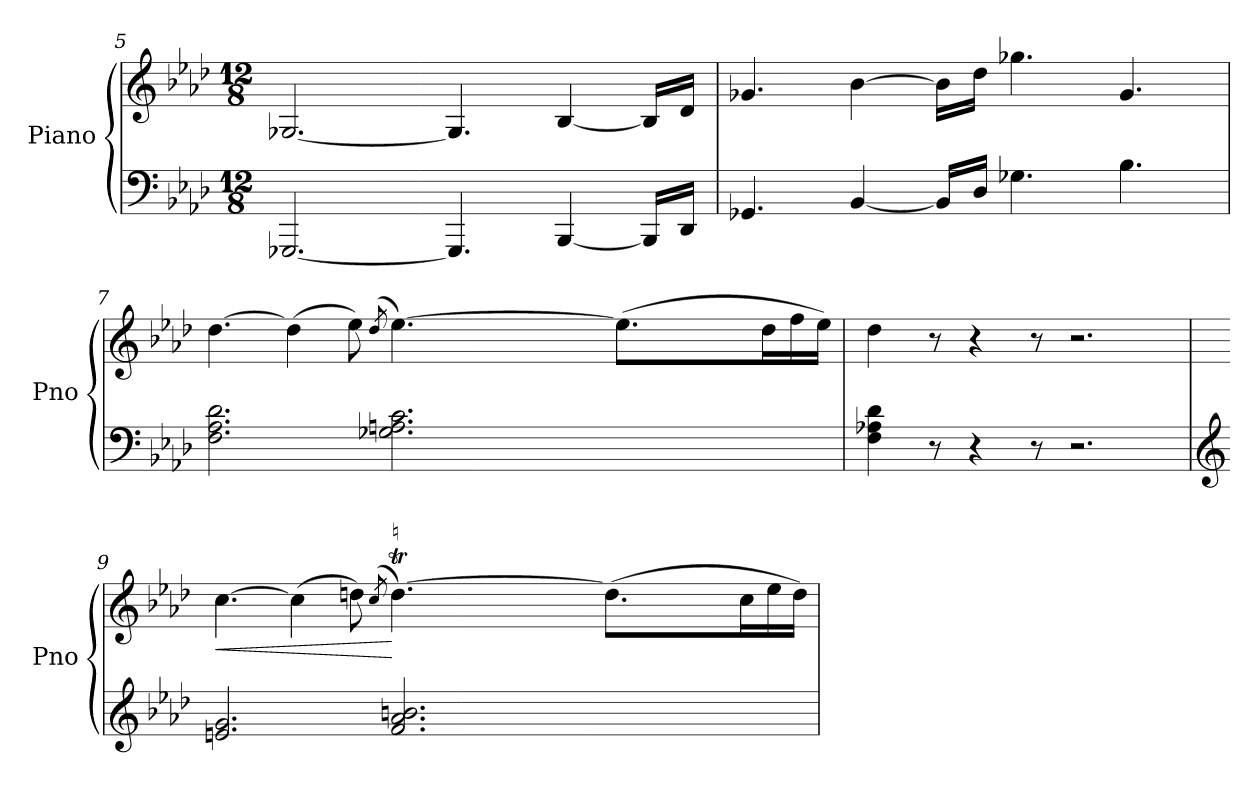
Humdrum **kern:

**kern	**kern	**dynam
*part1	*part1	*part1
*staff2	*staff1	*staff1/2
*I"Piano	*	*
*I'Pno	*	*
*clefF4	*clefG2	*
*k[b-e-a-d-]	*k[b-e-a-d-]	*
*M12/8	*M12/8	*
=5	=5	=5
[2.GGG-X/	[2.G-X/	.
4.GGG-/]	4.G-/]	.
[4BBB-/	[4B-/	.
16BBB-/LL]	16B-/LL]	.
16DD-/JJ	16d-/JJ	.
!!LO:LB:g=z
=6	=6	=6
4.GG-X/	4.g-X/	.
[4BB-/	[4b-\	.
16BB-/LL]	16b-\LL]	.
16D-/JJ	16dd-\JJ	.
4.G-X\	4.gg-X\	.
4.B-\	4.g-/	.
=7	=7	=7
*	*^	*
2.F\ 2.A-\ 2.d-\	[4.dd-\	2.ryy	.
.	(>4dd-\]	.	.
.	8ee-\)	.	.
.	(8qdd-/	.	.
*	*	*Xtuplet	*
2.G-X\ 2.An\ 2.c\	[4.ee-\)	24dd-LLyy	.
.	.	24ee-yy	.
.	.	24ffyy	.
.	.	24ee-yy	.
.	.	24ffyy	.
.	.	24ee-yy	.
!	!	!LO:N:vis=16	!
.	.	640%23ffyy	.
!	!	!LO:N:vis=16	!
.	.	640%23ee-yy	.
!	!	!LO:N:vis=16	!
.	.	640%23ffyy	.
!	!	!LO:N:vis=16	!
.	.	640%23ee-yy	.
.	(>8.ee-\L]	.	.
!	!	!LO:N:vis=16	!
.	.	640%23ffyy	.
!	!	!LO:N:vis=16	!
.	.	640%23ee-yy	.
!	!	!LO:N:vis=16	!
.	.	640%23ffyy	.
.	.	48ee-Lyy	.
.	.	48ffyy	.
.	.	48ee-JJJyy	.
.	16dd-\L	.	.
.	.	640%119ryy	.
.	16ff\	.	.
.	16ee-\JJ)	.	.
*	*v	*v	*
=8	=8	=8
4F\ 4A-X\ 4d-\	4dd-\	.
8r	8r	.
4r	4r	.
8r	8r	.
2.r	2.r	.
!!LO:LB:g=z
=9	=9	=9
*clefG2	*	*
!	!	!LO:HP:b
*	*^	*
2.en/ 2.g/	[4.cc\	2.ryy	<
.	(>4cc\]	.	.
.	8ddn\)	.	.
.	(8qcc/	.	.
!	!LO:TX:a:t=♮	!	!
2.f/ 2.a-/ 2.bn/	[4.ddt\)	24ccLLyy	[
.	.	24ddyy	.
.	.	24eenyy	.
.	.	24ddyy	.
.	.	24eeyy	.
.	.	24ddyy	.
!	!	!LO:N:vis=16	!
.	.	640%23eeyy	.
!	!	!LO:N:vis=16	!
.	.	640%23ddyy	.
!	!	!LO:N:vis=16	!
.	.	640%23eeyy	.
!	!	!LO:N:vis=16	!
.	.	640%23ddyy	.
.	(>8.dd\L]	.	.
!	!	!LO:N:vis=16	!
.	.	640%23eeyy	.
!	!	!LO:N:vis=16	!
.	.	640%23ddyy	.
!	!	!LO:N:vis=16	!
.	.	640%23eeyy	.
.	.	48ddLyy	.
.	.	48eeyy	.
.	.	48ddJJJyy	.
.	16cc\L	.	.
.	.	640%119ryy	.
.	16ee\	.	.
.	16dd\JJ)	.	.
*	*v	*v	*
=	=	=
*-	*-	*-
